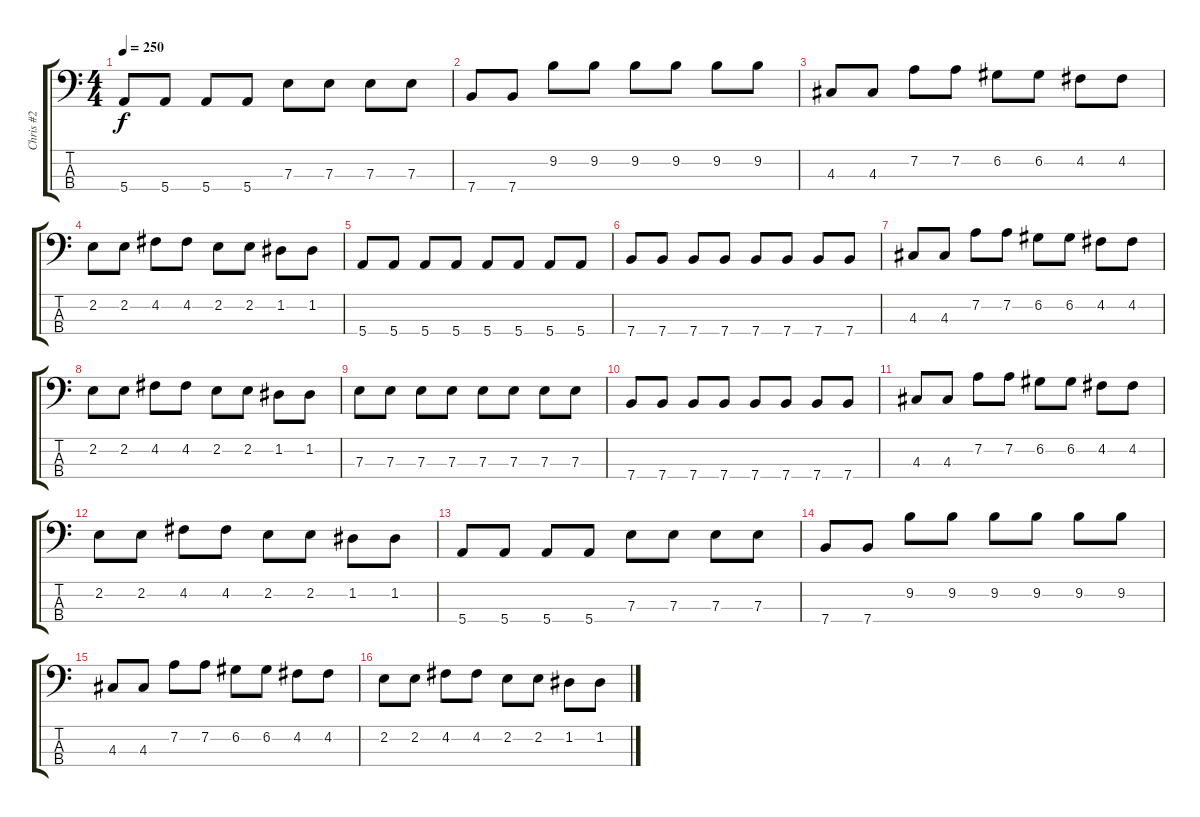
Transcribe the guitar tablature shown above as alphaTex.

\track ("Chris #2" "Chris #2") {instrument electricbasspick}
\staff {score tabs}
\tuning (G2 D2 A1 E1) {hide}
\ts (4 4)
\tempo 250
\clef f4
\ks c
5.4.8{dy f} 5.4.8 5.4.8 5.4.8 7.3.8 7.3.8 7.3.8 7.3.8 |
7.4.8 7.4.8 9.2.8 9.2.8 9.2.8 9.2.8 9.2.8 9.2.8 |
4.3.8 4.3.8 7.2.8 7.2.8 6.2.8 6.2.8 4.2.8 4.2.8 |
2.2.8 2.2.8 4.2.8 4.2.8 2.2.8 2.2.8 1.2.8 1.2.8 |
5.4.8 5.4.8 5.4.8 5.4.8 5.4.8 5.4.8 5.4.8 5.4.8 |
7.4.8 7.4.8 7.4.8 7.4.8 7.4.8 7.4.8 7.4.8 7.4.8 |
4.3.8 4.3.8 7.2.8 7.2.8 6.2.8 6.2.8 4.2.8 4.2.8 |
2.2.8 2.2.8 4.2.8 4.2.8 2.2.8 2.2.8 1.2.8 1.2.8 |
7.3.8 7.3.8 7.3.8 7.3.8 7.3.8 7.3.8 7.3.8 7.3.8 |
7.4.8 7.4.8 7.4.8 7.4.8 7.4.8 7.4.8 7.4.8 7.4.8 |
4.3.8 4.3.8 7.2.8 7.2.8 6.2.8 6.2.8 4.2.8 4.2.8 |
2.2.8 2.2.8 4.2.8 4.2.8 2.2.8 2.2.8 1.2.8 1.2.8 |
5.4.8 5.4.8 5.4.8 5.4.8 7.3.8 7.3.8 7.3.8 7.3.8 |
7.4.8 7.4.8 9.2.8 9.2.8 9.2.8 9.2.8 9.2.8 9.2.8 |
4.3.8 4.3.8 7.2.8 7.2.8 6.2.8 6.2.8 4.2.8 4.2.8 |
2.2.8 2.2.8 4.2.8 4.2.8 2.2.8 2.2.8 1.2.8 1.2.8
